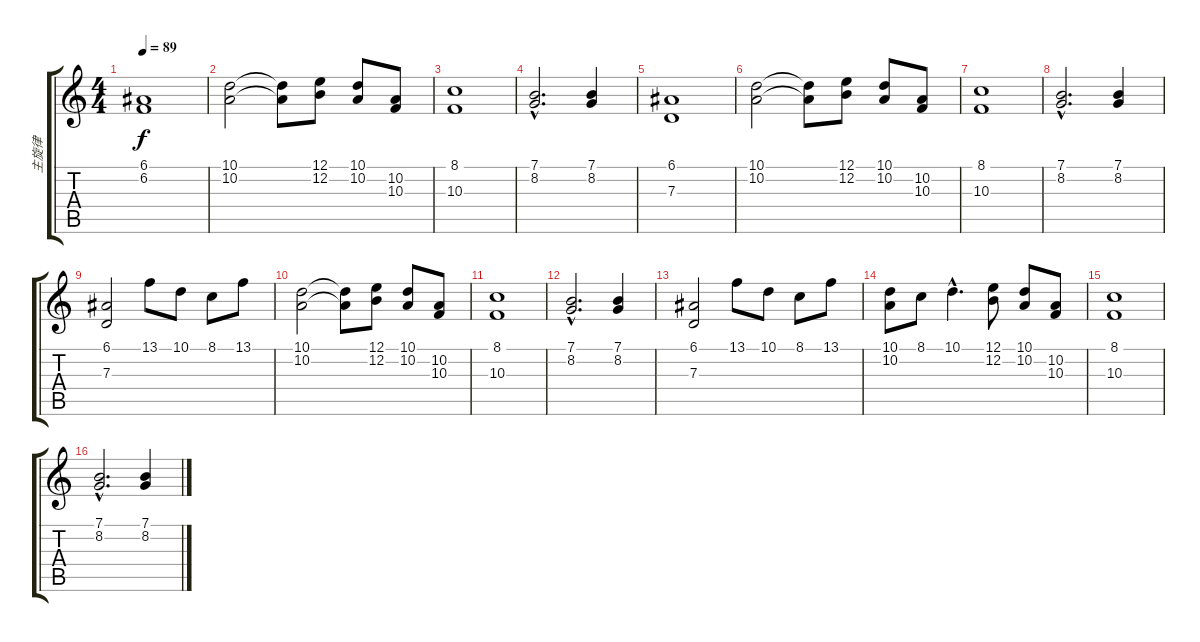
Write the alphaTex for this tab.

\track ("主旋律" "主旋律") {instrument sopranosax}
\staff {score tabs}
\tuning (E4 B3 G3 D3 A2 E2) {hide}
\ts (4 4)
\tempo 89
\clef g2
\ks c
(6.1 6.2).1{dy f} |
(10.1 10.2).2 (10.1{t} 10.2{t}).8 (12.1 12.2).8 (10.1 10.2).8 (10.2 10.3).8 |
(8.1 10.3).1 |
(7.1{hac} 8.2{hac}).2{d} (7.1 8.2).4 |
(6.1 7.3).1 |
(10.1 10.2).2 (10.1{t} 10.2{t}).8 (12.1 12.2).8 (10.1 10.2).8 (10.2 10.3).8 |
(8.1 10.3).1 |
(7.1{hac} 8.2{hac}).2{d} (7.1 8.2).4 |
(6.1 7.3).2 13.1.8 10.1.8 8.1.8 13.1.8 |
(10.1 10.2).2 (10.1{t} 10.2{t}).8 (12.1 12.2).8 (10.1 10.2).8 (10.2 10.3).8 |
(8.1 10.3).1 |
(7.1{hac} 8.2{hac}).2{d} (7.1 8.2).4 |
(6.1 7.3).2 13.1.8 10.1.8 8.1.8 13.1.8 |
(10.1 10.2).8 8.1.8 10.1{hac}.4{d} (12.1 12.2).8 (10.1 10.2).8 (10.2 10.3).8 |
(8.1 10.3).1 |
(7.1{hac} 8.2{hac}).2{d} (7.1 8.2).4
